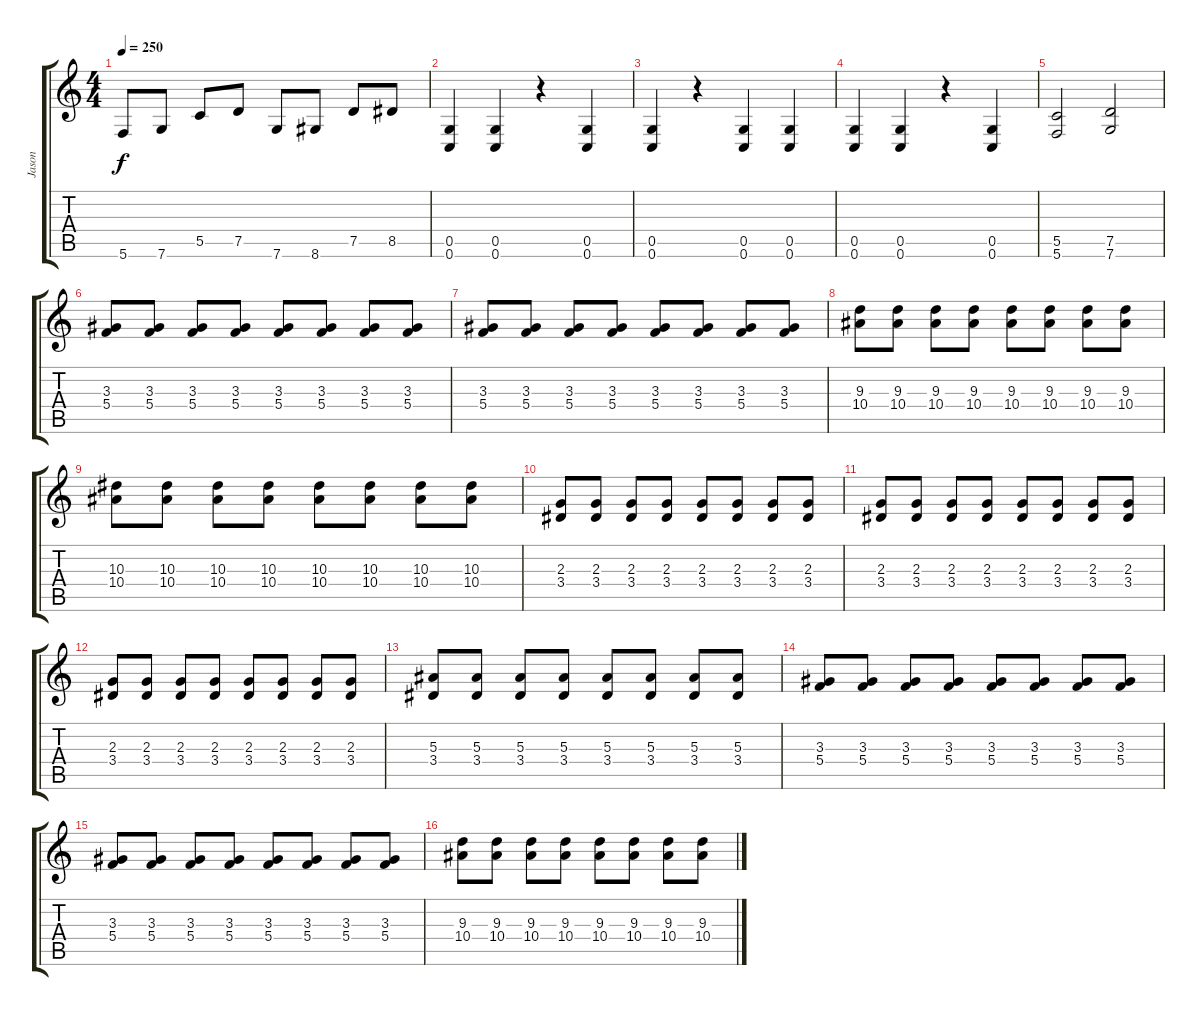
\track ("Jason" "Jason") {instrument distortionguitar}
\staff {score tabs}
\tuning (D4 A3 F3 C3 G2 C2) {hide}
\ts (4 4)
\tempo 250
\clef g2
\ks c
5.6.8{dy f} 7.6.8 5.5.8 7.5.8 7.6.8 8.6.8 7.5.8 8.5.8 |
(0.5 0.6).4 (0.5 0.6).4 r.4 (0.5 0.6).4 |
(0.5 0.6).4 r.4 (0.5 0.6).4 (0.5 0.6).4 |
(0.5 0.6).4 (0.5 0.6).4 r.4 (0.5 0.6).4 |
(5.5 5.6).2 (7.5 7.6).2 |
(3.3 5.4).8 (3.3 5.4).8 (3.3 5.4).8 (3.3 5.4).8 (3.3 5.4).8 (3.3 5.4).8 (3.3 5.4).8 (3.3 5.4).8 |
(3.3 5.4).8 (3.3 5.4).8 (3.3 5.4).8 (3.3 5.4).8 (3.3 5.4).8 (3.3 5.4).8 (3.3 5.4).8 (3.3 5.4).8 |
(9.3 10.4).8 (9.3 10.4).8 (9.3 10.4).8 (9.3 10.4).8 (9.3 10.4).8 (9.3 10.4).8 (9.3 10.4).8 (9.3 10.4).8 |
(10.3 10.4).8 (10.3 10.4).8 (10.3 10.4).8 (10.3 10.4).8 (10.3 10.4).8 (10.3 10.4).8 (10.3 10.4).8 (10.3 10.4).8 |
(2.3 3.4).8 (2.3 3.4).8 (2.3 3.4).8 (2.3 3.4).8 (2.3 3.4).8 (2.3 3.4).8 (2.3 3.4).8 (2.3 3.4).8 |
(2.3 3.4).8 (2.3 3.4).8 (2.3 3.4).8 (2.3 3.4).8 (2.3 3.4).8 (2.3 3.4).8 (2.3 3.4).8 (2.3 3.4).8 |
(2.3 3.4).8 (2.3 3.4).8 (2.3 3.4).8 (2.3 3.4).8 (2.3 3.4).8 (2.3 3.4).8 (2.3 3.4).8 (2.3 3.4).8 |
(5.3 3.4).8 (5.3 3.4).8 (5.3 3.4).8 (5.3 3.4).8 (5.3 3.4).8 (5.3 3.4).8 (5.3 3.4).8 (5.3 3.4).8 |
(3.3 5.4).8 (3.3 5.4).8 (3.3 5.4).8 (3.3 5.4).8 (3.3 5.4).8 (3.3 5.4).8 (3.3 5.4).8 (3.3 5.4).8 |
(3.3 5.4).8 (3.3 5.4).8 (3.3 5.4).8 (3.3 5.4).8 (3.3 5.4).8 (3.3 5.4).8 (3.3 5.4).8 (3.3 5.4).8 |
(9.3 10.4).8 (9.3 10.4).8 (9.3 10.4).8 (9.3 10.4).8 (9.3 10.4).8 (9.3 10.4).8 (9.3 10.4).8 (9.3 10.4).8
